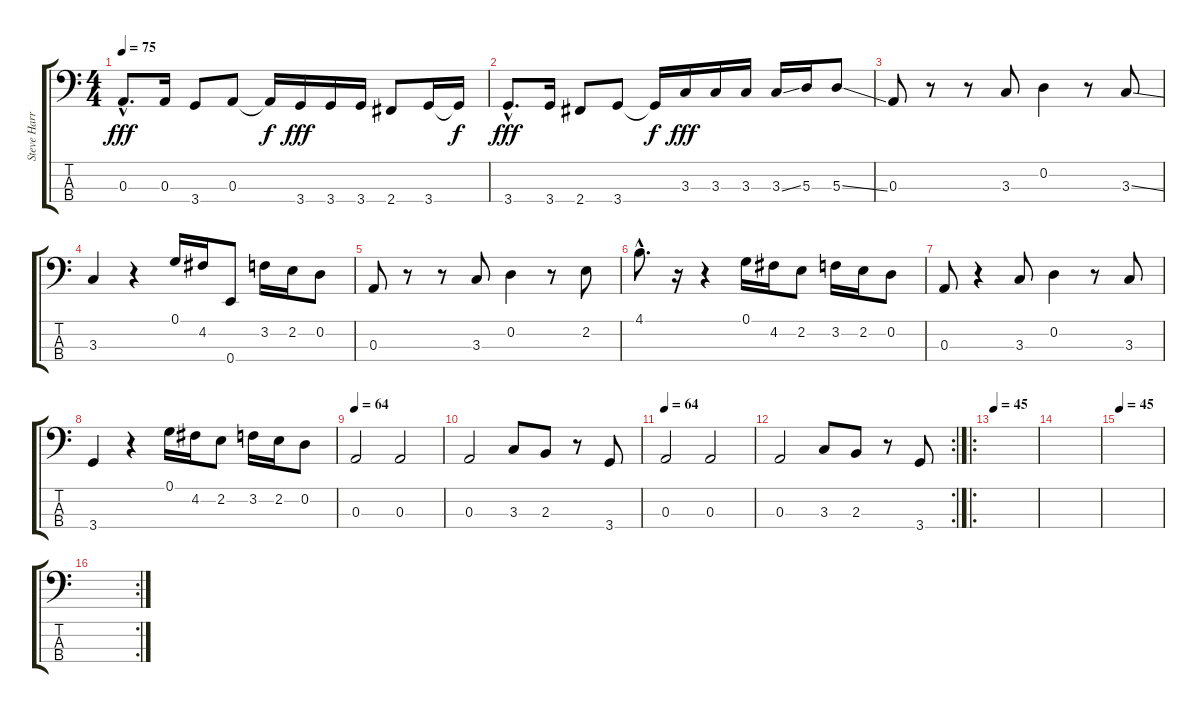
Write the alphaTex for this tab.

\track ("Steve Harris" "Steve Harr") {instrument electricbasspick}
\staff {score tabs}
\tuning (G2 D2 A1 E1) {hide}
\ts (4 4)
\tempo 75
\clef f4
\ks c
0.3{hac}.8{d dy fff} 0.3.16 3.4.8 0.3.8 0.3{t}.16{dy f} 3.4.16{dy fff} 3.4.16 3.4.16 2.4.8 3.4.16 3.4{t}.16{dy f} |
3.4{hac}.8{d dy fff} 3.4.16 2.4.8 3.4.8 3.4{t}.16{dy f} 3.3.16{dy fff} 3.3.16 3.3.16 3.3{ss}.16 5.3.16 5.3{ss}.8 |
0.3.8 r.8 r.8 3.3.8 0.2.4 r.8 3.3{ss}.8 |
3.3.4 r.4 0.1.16 4.2.16 0.4.8 3.2.16 2.2.16 0.2.8 |
0.3.8 r.8 r.8 3.3.8 0.2.4 r.8 2.2.8 |
4.1{hac}.8{d} r.16 r.4 0.1.16 4.2.16 2.2.8 3.2.16 2.2.16 0.2.8 |
0.3.8 r.4 3.3.8 0.2.4 r.8 3.3.8 |
3.4.4 r.4 0.1.16 4.2.16 2.2.8 3.2.16 2.2.16 0.2.8 |
\tempo 64
0.3.2 0.3.2 |
0.3.2 3.3.8 2.3.8 r.8 3.4.8 |
\tempo 64
0.3.2 0.3.2 |
\rc 2
0.3.2 3.3.8 2.3.8 r.8 3.4.8 |
\ro
\tempo 45
|
|
\tempo 45
|
\rc 2
